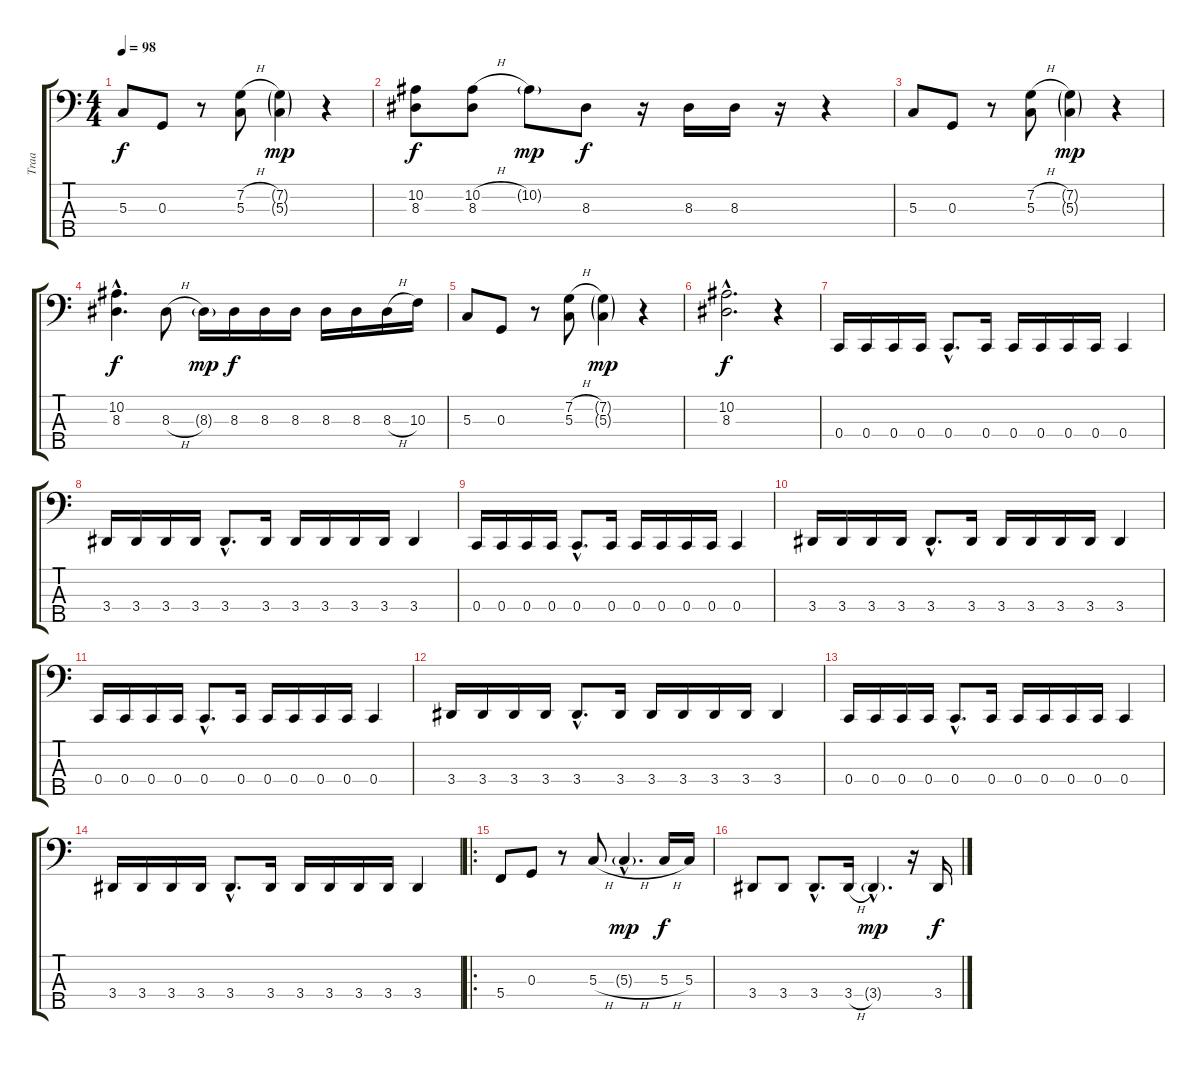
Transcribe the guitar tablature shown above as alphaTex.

\track ("Traa" "Traa") {instrument electricbassfinger}
\staff {score tabs}
\tuning (F2 C2 G1 C1 A0) {hide}
\ts (4 4)
\tempo 98
\clef f4
\ks c
5.3.8{dy f} 0.3.8 r.8 (7.2{h} 5.3).8 (7.2{g} 5.3{g}).4{dy mp} r.4 |
(10.2 8.3).8{dy f} (10.2{h} 8.3).8 10.2{g}.8{dy mp} 8.3.8{dy f} r.16 8.3.16 8.3.16 r.16 r.4 |
5.3.8 0.3.8 r.8 (7.2{h} 5.3).8 (7.2{g} 5.3{g}).4{dy mp} r.4 |
(10.2{hac} 8.3{hac}).4{d dy f} 8.3{h}.8 8.3{g}.16{dy mp} 8.3.16{dy f} 8.3.16 8.3.16 8.3.16 8.3.16 8.3{h}.16 10.3.16 |
5.3.8 0.3.8 r.8 (7.2{h} 5.3).8 (7.2{g} 5.3{g}).4{dy mp} r.4 |
(10.2{hac} 8.3{hac}).2{d dy f} r.4 |
0.4.16 0.4.16 0.4.16 0.4.16 0.4{hac}.8{d} 0.4.16 0.4.16 0.4.16 0.4.16 0.4.16 0.4.4 |
3.4.16 3.4.16 3.4.16 3.4.16 3.4{hac}.8{d} 3.4.16 3.4.16 3.4.16 3.4.16 3.4.16 3.4.4 |
0.4.16 0.4.16 0.4.16 0.4.16 0.4{hac}.8{d} 0.4.16 0.4.16 0.4.16 0.4.16 0.4.16 0.4.4 |
3.4.16 3.4.16 3.4.16 3.4.16 3.4{hac}.8{d} 3.4.16 3.4.16 3.4.16 3.4.16 3.4.16 3.4.4 |
0.4.16 0.4.16 0.4.16 0.4.16 0.4{hac}.8{d} 0.4.16 0.4.16 0.4.16 0.4.16 0.4.16 0.4.4 |
3.4.16 3.4.16 3.4.16 3.4.16 3.4{hac}.8{d} 3.4.16 3.4.16 3.4.16 3.4.16 3.4.16 3.4.4 |
0.4.16 0.4.16 0.4.16 0.4.16 0.4{hac}.8{d} 0.4.16 0.4.16 0.4.16 0.4.16 0.4.16 0.4.4 |
3.4.16 3.4.16 3.4.16 3.4.16 3.4{hac}.8{d} 3.4.16 3.4.16 3.4.16 3.4.16 3.4.16 3.4.4 |
\ro
5.4.8 0.3.8 r.8 5.3{h}.8 5.3{h g hac}.4{d dy mp} 5.3{h}.16{dy f} 5.3.16 |
3.4.8 3.4.8 3.4{hac}.8{d} 3.4{h}.16 3.4{g hac}.4{d dy mp} r.16 3.4.16{dy f}
